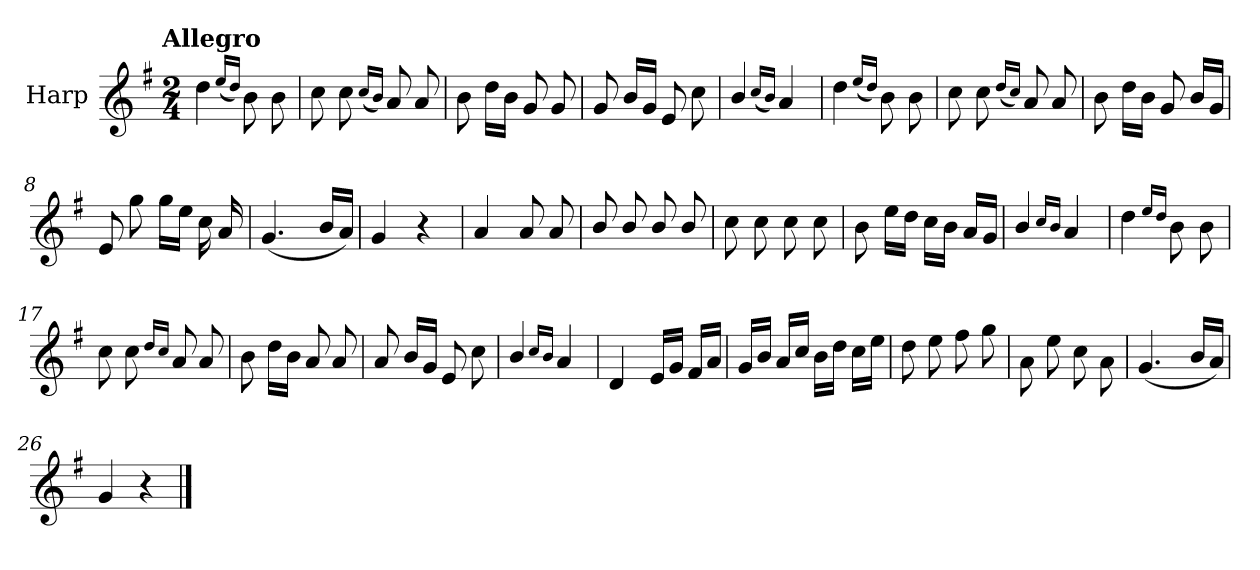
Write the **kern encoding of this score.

**kern
*part1
*staff1
*I"Harp
*I'Hrp.
*clefG2
*k[f#]
!!LO:TX:omd:t=Allegro
*M2/4
*MM144
=
4dd\
(<16qqee/LL
16qqdd/JJ)
8b\
8b\
=1
8cc\
8cc\
(<16qqcc/LL
16qqb/JJ)
8a/
8a/
=2
8b\
16dd\LL
16b\JJ
8g/
8g/
!!LO:LB:g=z
=3
8g/
16b/LL
16g/JJ
8e/
8cc\
=4
4b/
(<16qqcc/LL
16qqb/JJ)
4a/
=5
4dd\
(<16qqee/LL
16qqdd/JJ)
8b\
8b\
=6
8cc\
8cc\
(<16qqdd/LL
16qqcc/JJ)
8a/
8a/
=7
8b\
16dd\LL
16b\JJ
8g/
16b/LL
16g/JJ
!!LO:LB:g=z
=8
8e/
8gg\
16gg\LL
16ee\JJ
16cc\
16a/
=9
(<4.g/
16b/LL
16a/JJ)
=10
4g/
4r
=11
4a/
8a/
8a/
=12
8b/
8b/
8b/
8b/
=13
8cc\
8cc\
8cc\
8cc\
!!LO:LB:g=z
=14
8b\
16ee\LL
16dd\JJ
16cc\LL
16b\JJ
16a/LL
16g/JJ
=15
4b/
16qqcc/LL
16qqb/JJ
4a/
=16
4dd\
16qqee/LL
16qqdd/JJ
8b\
8b\
=17
8cc\
8cc\
16qqdd/LL
16qqcc/JJ
8a/
8a/
=18
8b\
16dd\LL
16b\JJ
8a/
8a/
!!LO:LB:g=z
=19
8a/
16b/LL
16g/JJ
8e/
8cc\
=20
4b/
16qqcc/LL
16qqb/JJ
4a/
=21
4d/
16e/LL
16g/JJ
16f#/LL
16a/JJ
=22
16g/LL
16b/JJ
16a/LL
16cc/JJ
16b\LL
16dd\JJ
16cc\LL
16ee\JJ
!!LO:LB:g=z
=23
8dd\
8ee\
8ff#\
8gg\
=24
8a\
8ee\
8cc\
8a\
=25
(<4.g/
16b/LL
16a/JJ)
=26
4g/
4r
==
*-
